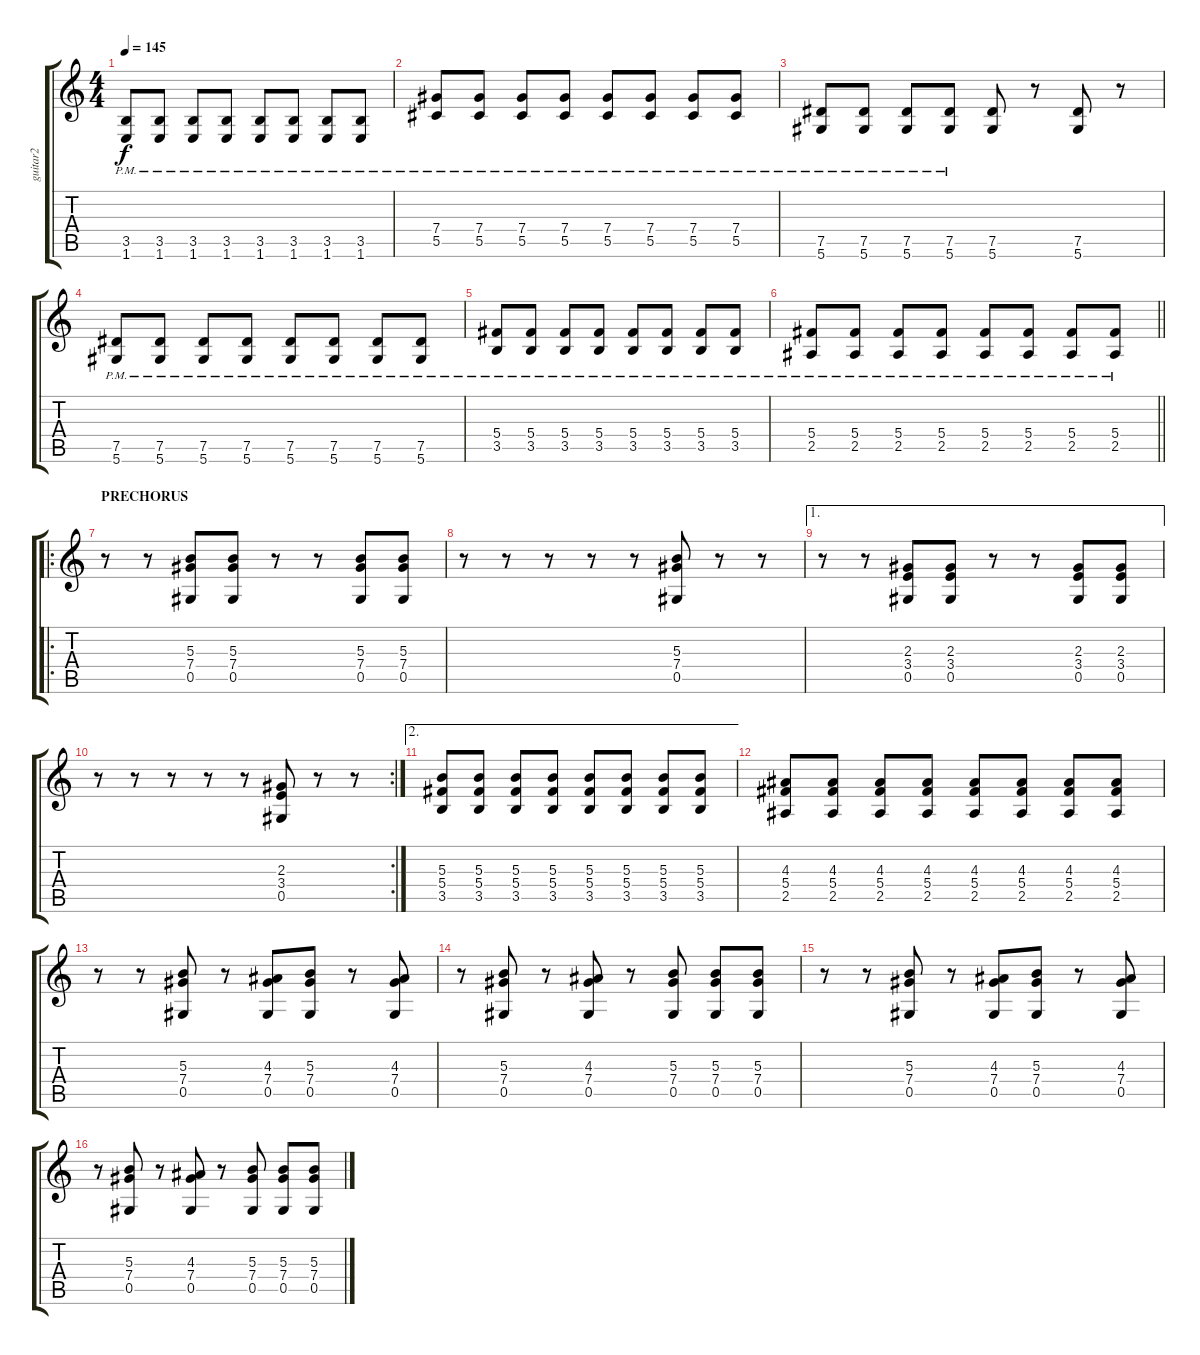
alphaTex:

\track ("guitar2" "guitar2") {instrument overdrivenguitar}
\staff {score tabs}
\tuning (Eb4 Bb3 Gb3 Db3 Ab2 Eb2) {hide}
\ts (4 4)
\tempo 145
\clef g2
\ks c
(3.5 1.6{pm}).8{dy f} (3.5 1.6{pm}).8 (3.5 1.6{pm}).8 (3.5 1.6{pm}).8 (3.5 1.6{pm}).8 (3.5 1.6{pm}).8 (3.5 1.6{pm}).8 (3.5 1.6{pm}).8 |
(7.4{pm} 5.5).8 (7.4{pm} 5.5).8 (7.4{pm} 5.5).8 (7.4{pm} 5.5).8 (7.4{pm} 5.5).8 (7.4{pm} 5.5).8 (7.4{pm} 5.5).8 (7.4{pm} 5.5).8 |
(7.5 5.6{pm}).8 (7.5 5.6{pm}).8 (7.5 5.6{pm}).8 (7.5 5.6{pm}).8 (7.5 5.6).8 r.8 (7.5 5.6).8 r.8 |
(7.5 5.6{pm}).8 (7.5 5.6{pm}).8 (7.5 5.6{pm}).8 (7.5 5.6{pm}).8 (7.5 5.6{pm}).8 (7.5 5.6{pm}).8 (7.5 5.6{pm}).8 (7.5 5.6{pm}).8 |
(5.4{pm} 3.5).8 (5.4{pm} 3.5).8 (5.4{pm} 3.5).8 (5.4{pm} 3.5).8 (5.4{pm} 3.5).8 (5.4{pm} 3.5).8 (5.4{pm} 3.5).8 (5.4{pm} 3.5).8 |
\barLineRight lightlight
(5.4{pm} 2.5).8 (5.4{pm} 2.5).8 (5.4{pm} 2.5).8 (5.4{pm} 2.5).8 (5.4{pm} 2.5).8 (5.4{pm} 2.5).8 (5.4{pm} 2.5).8 (5.4{pm} 2.5).8 |
\ro
\section ("" "PRECHORUS")
r.8 r.8 (5.3 7.4 0.5).8 (5.3 7.4 0.5).8 r.8 r.8 (5.3 7.4 0.5).8 (5.3 7.4 0.5).8 |
r.8 r.8 r.8 r.8 r.8 (5.3 7.4 0.5).8 r.8 r.8 |
\ae 1
r.8 r.8 (2.3 3.4 0.5).8 (2.3 3.4 0.5).8 r.8 r.8 (2.3 3.4 0.5).8 (2.3 3.4 0.5).8 |
\rc 2
r.8 r.8 r.8 r.8 r.8 (2.3 3.4 0.5).8 r.8 r.8 |
\ae 2
(5.3 5.4 3.5).8 (5.3 5.4 3.5).8 (5.3 5.4 3.5).8 (5.3 5.4 3.5).8 (5.3 5.4 3.5).8 (5.3 5.4 3.5).8 (5.3 5.4 3.5).8 (5.3 5.4 3.5).8 |
(4.3 5.4 2.5).8 (4.3 5.4 2.5).8 (4.3 5.4 2.5).8 (4.3 5.4 2.5).8 (4.3 5.4 2.5).8 (4.3 5.4 2.5).8 (4.3 5.4 2.5).8 (4.3 5.4 2.5).8 |
r.8 r.8 (5.3 7.4 0.5).8 r.8 (4.3 7.4 0.5).8 (5.3 7.4 0.5).8 r.8 (4.3 7.4 0.5).8 |
r.8 (5.3 7.4 0.5).8 r.8 (4.3 7.4 0.5).8 r.8 (5.3 7.4 0.5).8 (5.3 7.4 0.5).8 (5.3 7.4 0.5).8 |
r.8 r.8 (5.3 7.4 0.5).8 r.8 (4.3 7.4 0.5).8 (5.3 7.4 0.5).8 r.8 (4.3 7.4 0.5).8 |
r.8 (5.3 7.4 0.5).8 r.8 (4.3 7.4 0.5).8 r.8 (5.3 7.4 0.5).8 (5.3 7.4 0.5).8 (5.3 7.4 0.5).8
